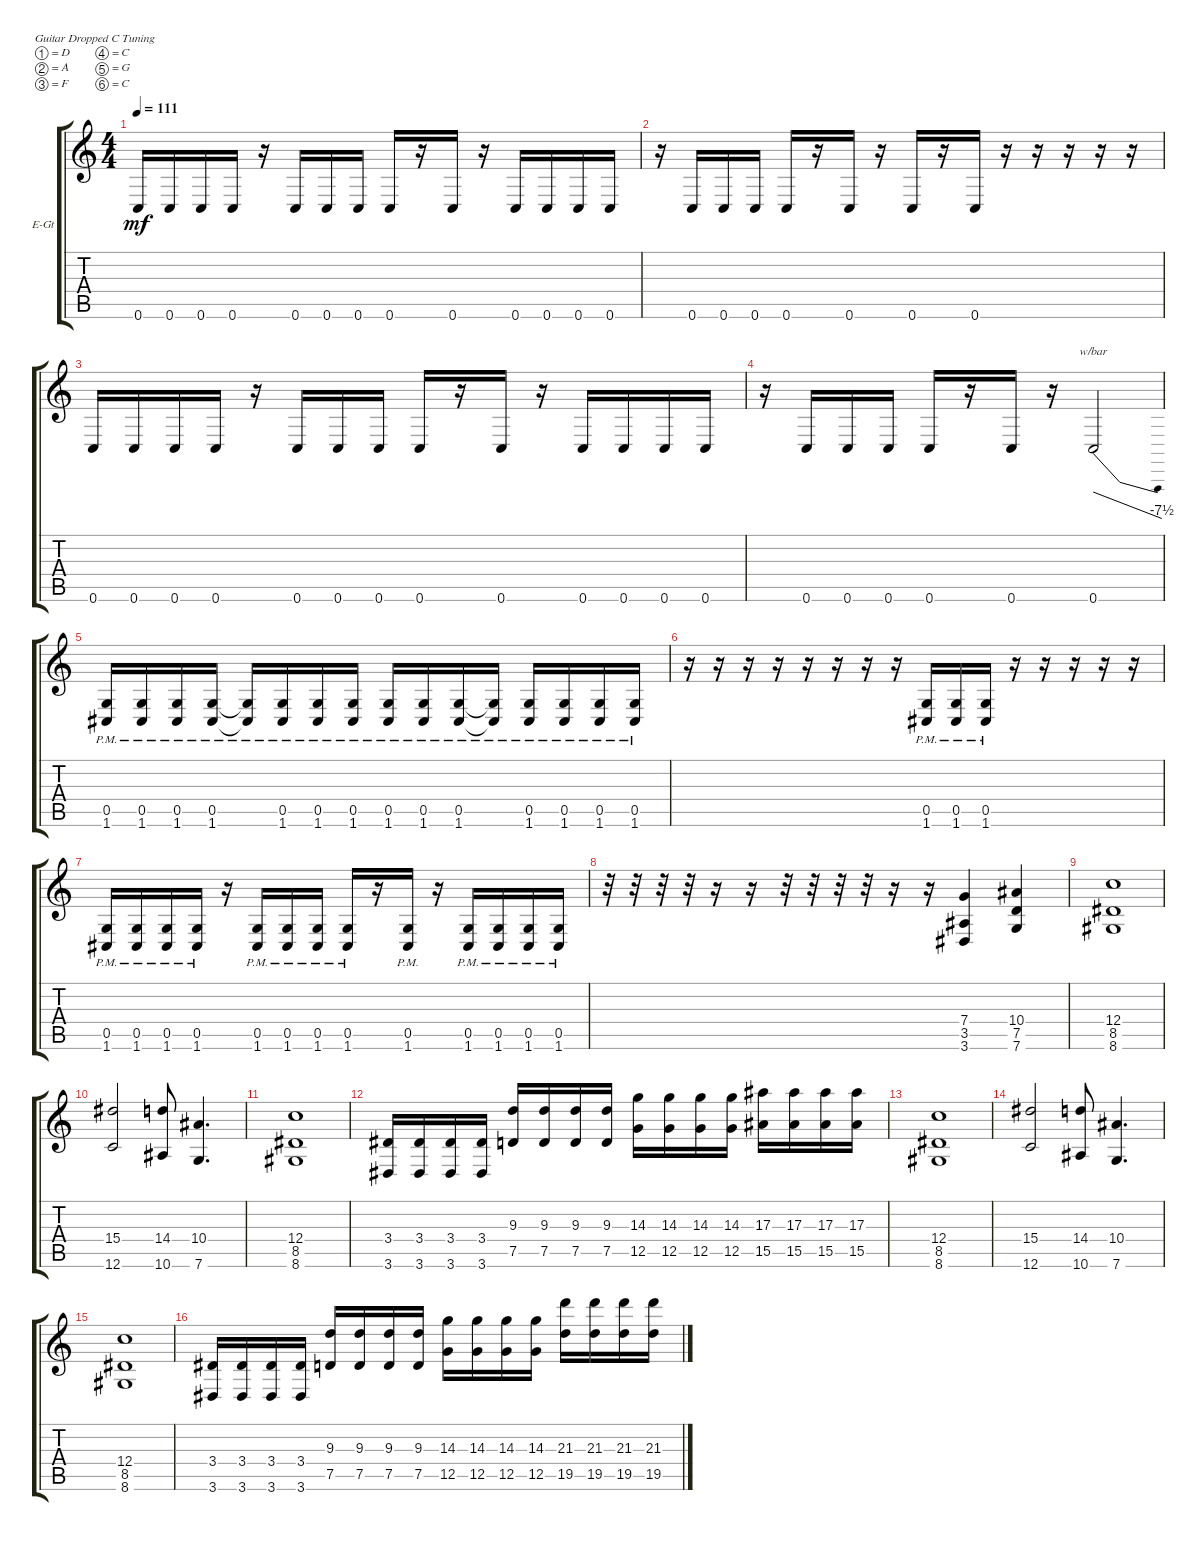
\defaultSystemsLayout 4
\bracketExtendMode groupsimilarinstruments
\firstSystemTrackNameOrientation horizontal
\otherSystemsTrackNameOrientation horizontal
\track ("Electric Guitar Left" "E-Gt") {instrument overdrivenguitar}
\staff {score tabs}
\tuning (D4 A3 F3 C3 G2 C2)
\ts (4 4)
\tempo 111
\clef g2
\ks c
0.6.16{dy mf} 0.6.16 0.6.16 0.6.16 r.16 0.6.16 0.6.16 0.6.16 0.6.16 r.16 0.6.16 r.16 0.6.16 0.6.16 0.6.16 0.6.16 |
r.16 0.6.16 0.6.16 0.6.16 0.6.16 r.16 0.6.16 r.16 0.6.16 r.16 0.6.16 r.16 r.16 r.16 r.16 r.16 |
0.6.16 0.6.16 0.6.16 0.6.16 r.16 0.6.16 0.6.16 0.6.16 0.6.16 r.16 0.6.16 r.16 0.6.16 0.6.16 0.6.16 0.6.16 |
r.16 0.6.16 0.6.16 0.6.16 0.6.16 r.16 0.6.16 r.16 0.6.2{tbe (dive default 0 0 60 -30)} |
(1.6{pm} 0.5{pm}).16 (1.6{pm} 0.5{pm}).16 (1.6{pm} 0.5{pm}).16 (1.6{pm} 0.5{pm}).16 (1.6{pm t} 0.5{pm t}).16 (1.6{pm} 0.5{pm}).16 (1.6{pm} 0.5{pm}).16 (1.6{pm} 0.5{pm}).16 (1.6{pm} 0.5{pm}).16 (1.6{pm} 0.5{pm}).16 (1.6{pm} 0.5{pm}).16 (1.6{pm t} 0.5{pm t}).16 (1.6{pm} 0.5{pm}).16 (1.6{pm} 0.5{pm}).16 (1.6{pm} 0.5{pm}).16 (1.6{pm} 0.5{pm}).16 |
r.16 r.16 r.16 r.16 r.16 r.16 r.16 r.16 (1.6{pm} 0.5{pm}).16 (1.6{pm} 0.5{pm}).16 (1.6{pm} 0.5{pm}).16 r.16 r.16 r.16 r.16 r.16 |
(1.6{pm} 0.5{pm}).16 (1.6{pm} 0.5{pm}).16 (1.6{pm} 0.5{pm}).16 (1.6{pm} 0.5{pm}).16 r.16 (1.6{pm} 0.5{pm}).16 (1.6{pm} 0.5{pm}).16 (1.6{pm} 0.5{pm}).16 (1.6{pm} 0.5{pm}).16 r.16 (1.6{pm} 0.5{pm}).16 r.16 (1.6{pm} 0.5{pm}).16 (1.6{pm} 0.5{pm}).16 (1.6{pm} 0.5{pm}).16 (1.6{pm} 0.5{pm}).16 |
r.32 r.32 r.32 r.32 r.16 r.16 r.32 r.32 r.32 r.32 r.16 r.16 (3.6 3.5 7.4).4 (7.6 7.5 10.4).4 |
(8.6 8.5 12.4).1 |
(12.6 15.4).2 (10.6 14.4).8 (7.6 10.4).4{d} |
(8.6 8.5 12.4).1 |
(3.6 3.4).16 (3.6 3.4).16 (3.6 3.4).16 (3.6 3.4).16 (7.5 9.3).16 (7.5 9.3).16 (7.5 9.3).16 (7.5 9.3).16 (12.5 14.3).16 (12.5 14.3).16 (12.5 14.3).16 (12.5 14.3).16 (15.5 17.3).16 (15.5 17.3).16 (15.5 17.3).16 (17.3 15.5).16 |
(8.6 8.5 12.4).1 |
(12.6 15.4).2 (10.6 14.4).8 (7.6 10.4).4{d} |
(8.6 8.5 12.4).1 |
(3.6 3.4).16 (3.6 3.4).16 (3.6 3.4).16 (3.6 3.4).16 (7.5 9.3).16 (7.5 9.3).16 (7.5 9.3).16 (7.5 9.3).16 (12.5 14.3).16 (12.5 14.3).16 (12.5 14.3).16 (12.5 14.3).16 (19.5 21.3).16 (19.5 21.3).16 (19.5 21.3).16 (19.5 21.3).16
